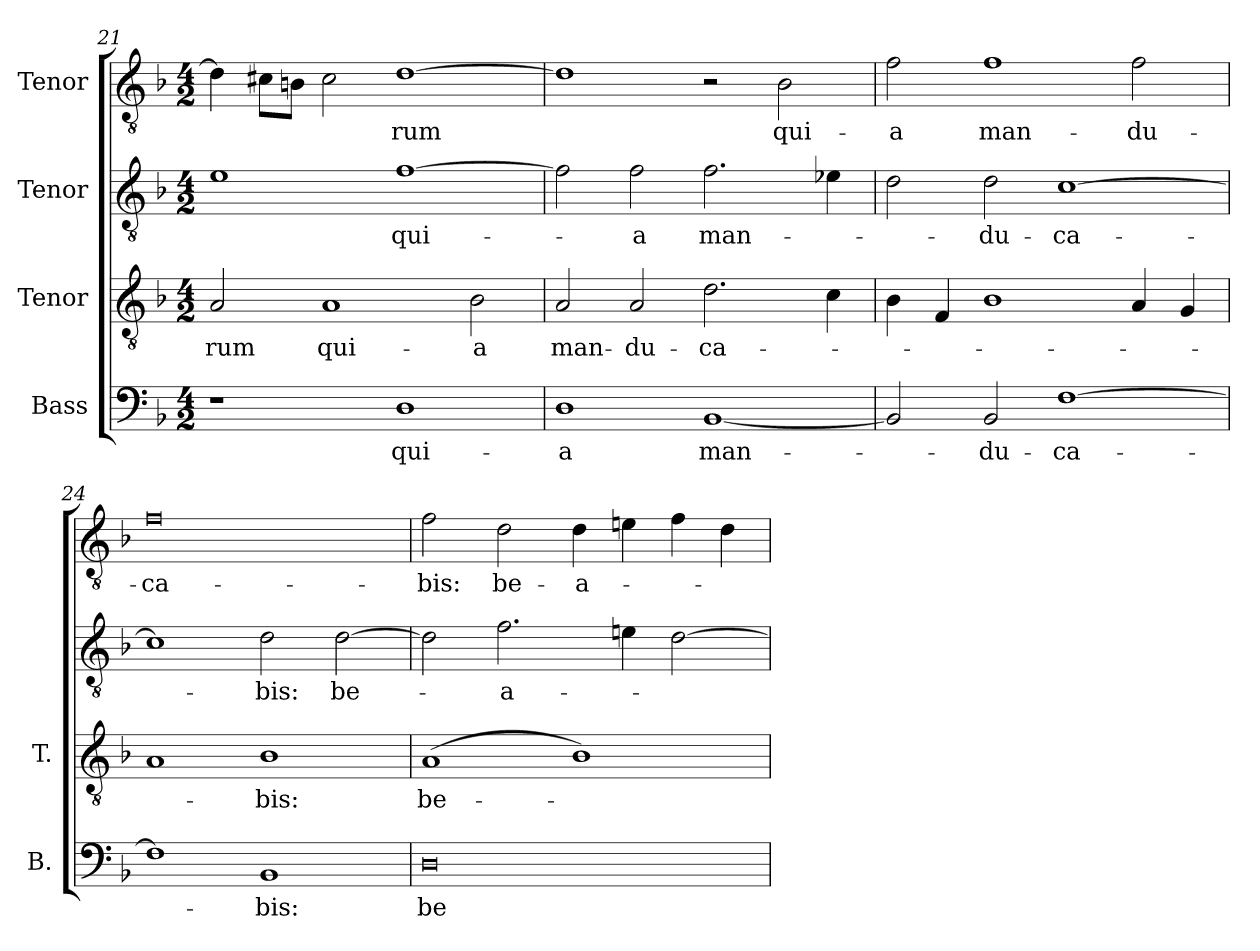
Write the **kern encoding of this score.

**kern	**text	**kern	**text	**kern	**text	**kern	**text
*part4	*part4	*part3	*part3	*part2	*part2	*part1	*part1
*staff4	*staff4	*staff3	*staff3	*staff2	*staff2	*staff1	*staff1
*I"Bass	*	*I"Tenor	*	*I"Tenor	*	*I"Tenor	*
*I'B.	*	*I'T.	*	*	*	*	*
*clefF4	*	*clefGv2	*	*clefGv2	*	*clefGv2	*
*	*	*ITrd7c12	*	*ITrd7c12	*	*ITrd7c12	*
*k[b-]	*	*k[b-]	*	*k[b-]	*	*k[b-]	*
*F:	*	*F:	*	*F:	*	*F:	*
*M4/2	*	*M4/2	*	*M4/2	*	*M4/2	*
=21	=21	=21	=21	=21	=21	=21	=21
!	!	!	!LO:LY:b:color=#000000	!	!	!	!
1r	.	2AAi/	-rum	1Ei	.	4Di\]	.
.	.	.	.	.	.	8C#Xi\L	.
.	.	.	.	.	.	8BBni\J	.
!	!	!	!LO:LY:b:color=#000000	!	!	!	!
.	.	1AAi	qui-	.	.	2C#i\	.
!	!LO:LY:b:color=#000000	!	!	!	!	!	!
!	!	!	!	!	!LO:LY:b:color=#000000	!	!
!	!	!	!	!	!	!	!LO:LY:b:color=#000000
1Di	qui-	.	.	[1Fi	qui-	[1Di	-rum
!	!	!	!LO:LY:b:color=#000000	!	!	!	!
.	.	2BB-i\	-a	.	.	.	.
=22	=22	=22	=22	=22	=22	=22	=22
!	!LO:LY:b:color=#000000	!	!	!	!	!	!
!	!	!	!LO:LY:b:color=#000000	!	!	!	!
1Di	-a	2AAi/	man-	2Fi\]	.	1Di]	.
!	!	!	!LO:LY:b:color=#000000	!	!	!	!
!	!	!	!	!	!LO:LY:b:color=#000000	!	!
.	.	2AAi/	-du-	2Fi\	-a	.	.
!	!LO:LY:b:color=#000000	!	!	!	!	!	!
!	!	!	!LO:LY:b:color=#000000	!	!	!	!
!	!	!	!	!	!LO:LY:b:color=#000000	!	!
[1BB-i	man-	2.Di\	-ca-	2.Fi\	man-	2r	.
!	!	!	!	!	!	!	!LO:LY:b:color=#000000
.	.	.	.	.	.	2BB-i\	qui-
.	.	4Ci\	.	4E-Xi\	.	.	.
=23	=23	=23	=23	=23	=23	=23	=23
!	!	!	!	!	!	!	!LO:LY:b:color=#000000
2BB-i/]	.	4BB-i\	.	2Di\	.	2Fi\	-a
.	.	4FFi/	.	.	.	.	.
!	!LO:LY:b:color=#000000	!	!	!	!	!	!
!	!	!	!	!	!LO:LY:b:color=#000000	!	!
!	!	!	!	!	!	!	!LO:LY:b:color=#000000
2BB-i/	-du-	1BB-i	.	2Di\	-du-	1Fi	man-
!	!LO:LY:b:color=#000000	!	!	!	!	!	!
!	!	!	!	!	!LO:LY:b:color=#000000	!	!
[1Fi	-ca-	.	.	[1Ci	-ca-	.	.
!	!	!	!	!	!	!	!LO:LY:b:color=#000000
.	.	4AAi/	.	.	.	2Fi\	-du-
.	.	4GGi/	.	.	.	.	.
=24	=24	=24	=24	=24	=24	=24	=24
!	!	!	!	!	!	!	!LO:LY:b:color=#000000
1Fi]	.	1AAi	.	1Ci]	.	0Fi	-ca-
!	!LO:LY:b:color=#000000	!	!	!	!	!	!
!	!	!	!LO:LY:b:color=#000000	!	!	!	!
!	!	!	!	!	!LO:LY:b:color=#000000	!	!
1BB-i	-bis:	1BB-i	-bis:	2Di\	-bis:	.	.
!	!	!	!	!	!LO:LY:b:color=#000000	!	!
.	.	.	.	[2Di\	be-	.	.
!!LO:LB:g=z
=25	=25	=25	=25	=25	=25	=25	=25
!	!LO:LY:b:color=#000000	!	!	!	!	!	!
!	!	!	!LO:LY:b:color=#000000	!	!	!	!
!	!	!	!	!	!	!	!LO:LY:b:color=#000000
0Di	be-	(1AAi	be-	2Di\]	.	2Fi\	-bis:
!	!	!	!	!	!LO:LY:b:color=#000000	!	!
!	!	!	!	!	!	!	!LO:LY:b:color=#000000
.	.	.	.	2.Fi\	-a-	2Di\	be-
!	!	!	!	!	!	!	!LO:LY:b:color=#000000
.	.	1BB-i)	.	.	.	4Di\	-a-
.	.	.	.	4Eni\	.	4Eni\	.
.	.	.	.	[2Di\	.	4Fi\	.
.	.	.	.	.	.	4Di\	.
=	=	=	=	=	=	=	=
*-	*-	*-	*-	*-	*-	*-	*-
